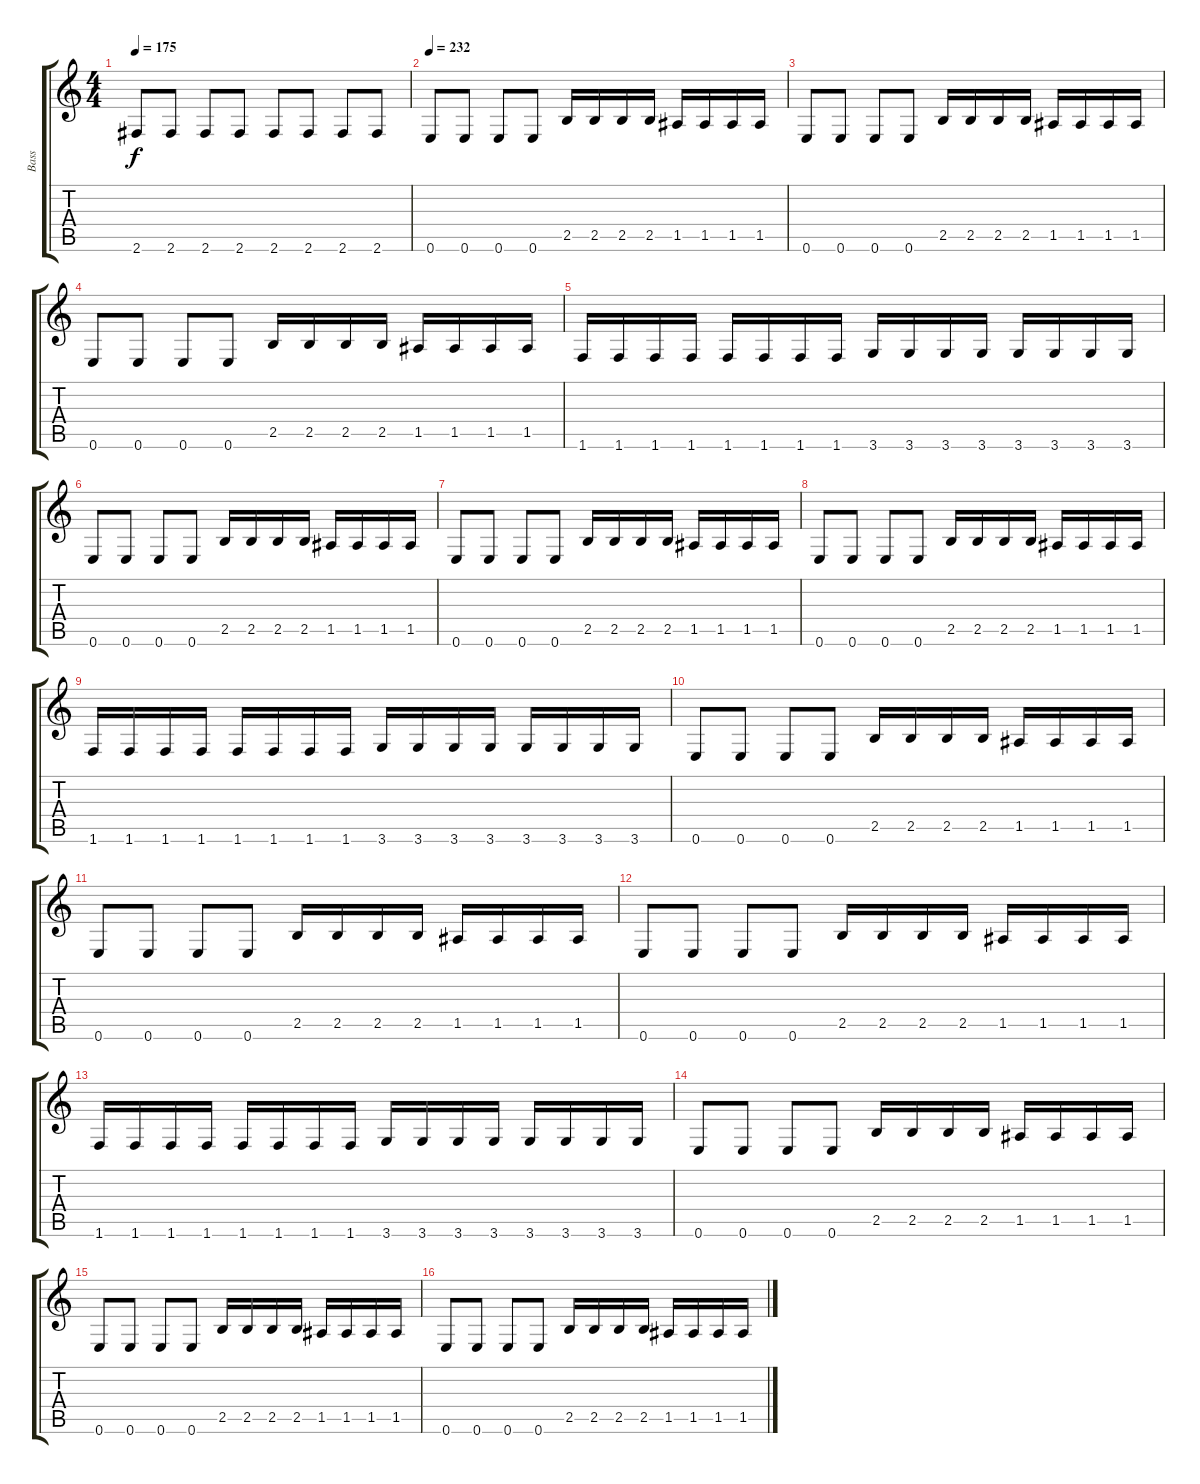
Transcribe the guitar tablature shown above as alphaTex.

\track ("Bass" "Bass") {instrument electricbassfinger}
\staff {score tabs}
\tuning (E4 B3 G3 D3 A2 E2) {hide}
\ts (4 4)
\tempo 175
\clef g2
\ks c
2.6.8{dy f} 2.6.8 2.6.8 2.6.8 2.6.8 2.6.8 2.6.8 2.6.8 |
\tempo 232
0.6.8 0.6.8 0.6.8 0.6.8 2.5.16 2.5.16 2.5.16 2.5.16 1.5.16 1.5.16 1.5.16 1.5.16 |
0.6.8 0.6.8 0.6.8 0.6.8 2.5.16 2.5.16 2.5.16 2.5.16 1.5.16 1.5.16 1.5.16 1.5.16 |
0.6.8 0.6.8 0.6.8 0.6.8 2.5.16 2.5.16 2.5.16 2.5.16 1.5.16 1.5.16 1.5.16 1.5.16 |
1.6.16 1.6.16 1.6.16 1.6.16 1.6.16 1.6.16 1.6.16 1.6.16 3.6.16 3.6.16 3.6.16 3.6.16 3.6.16 3.6.16 3.6.16 3.6.16 |
0.6.8 0.6.8 0.6.8 0.6.8 2.5.16 2.5.16 2.5.16 2.5.16 1.5.16 1.5.16 1.5.16 1.5.16 |
0.6.8 0.6.8 0.6.8 0.6.8 2.5.16 2.5.16 2.5.16 2.5.16 1.5.16 1.5.16 1.5.16 1.5.16 |
0.6.8 0.6.8 0.6.8 0.6.8 2.5.16 2.5.16 2.5.16 2.5.16 1.5.16 1.5.16 1.5.16 1.5.16 |
1.6.16 1.6.16 1.6.16 1.6.16 1.6.16 1.6.16 1.6.16 1.6.16 3.6.16 3.6.16 3.6.16 3.6.16 3.6.16 3.6.16 3.6.16 3.6.16 |
0.6.8 0.6.8 0.6.8 0.6.8 2.5.16 2.5.16 2.5.16 2.5.16 1.5.16 1.5.16 1.5.16 1.5.16 |
0.6.8 0.6.8 0.6.8 0.6.8 2.5.16 2.5.16 2.5.16 2.5.16 1.5.16 1.5.16 1.5.16 1.5.16 |
0.6.8 0.6.8 0.6.8 0.6.8 2.5.16 2.5.16 2.5.16 2.5.16 1.5.16 1.5.16 1.5.16 1.5.16 |
1.6.16 1.6.16 1.6.16 1.6.16 1.6.16 1.6.16 1.6.16 1.6.16 3.6.16 3.6.16 3.6.16 3.6.16 3.6.16 3.6.16 3.6.16 3.6.16 |
0.6.8 0.6.8 0.6.8 0.6.8 2.5.16 2.5.16 2.5.16 2.5.16 1.5.16 1.5.16 1.5.16 1.5.16 |
0.6.8 0.6.8 0.6.8 0.6.8 2.5.16 2.5.16 2.5.16 2.5.16 1.5.16 1.5.16 1.5.16 1.5.16 |
0.6.8 0.6.8 0.6.8 0.6.8 2.5.16 2.5.16 2.5.16 2.5.16 1.5.16 1.5.16 1.5.16 1.5.16
